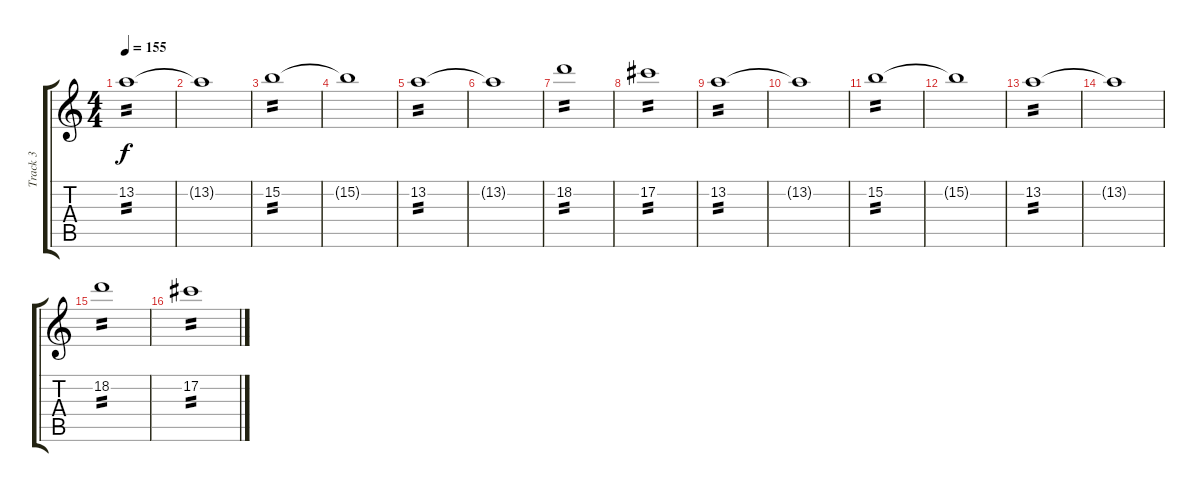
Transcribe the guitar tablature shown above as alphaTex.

\track ("Track 3" "Track 3") {instrument distortionguitar}
\staff {score tabs}
\tuning (Db4 Ab3 E3 B2 Gb2 B1) {hide}
\ts (4 4)
\section ("" "")
\tempo 155
\clef g2
\ks c
13.2.1{tp 2 dy f} |
13.2{t}.1 |
15.2.1{tp 2} |
15.2{t}.1 |
13.2.1{tp 2} |
13.2{t}.1 |
18.2.1{tp 2} |
17.2.1{tp 2} |
13.2.1{tp 2} |
13.2{t}.1 |
15.2.1{tp 2} |
15.2{t}.1 |
13.2.1{tp 2} |
13.2{t}.1 |
18.2.1{tp 2} |
17.2.1{tp 2}
